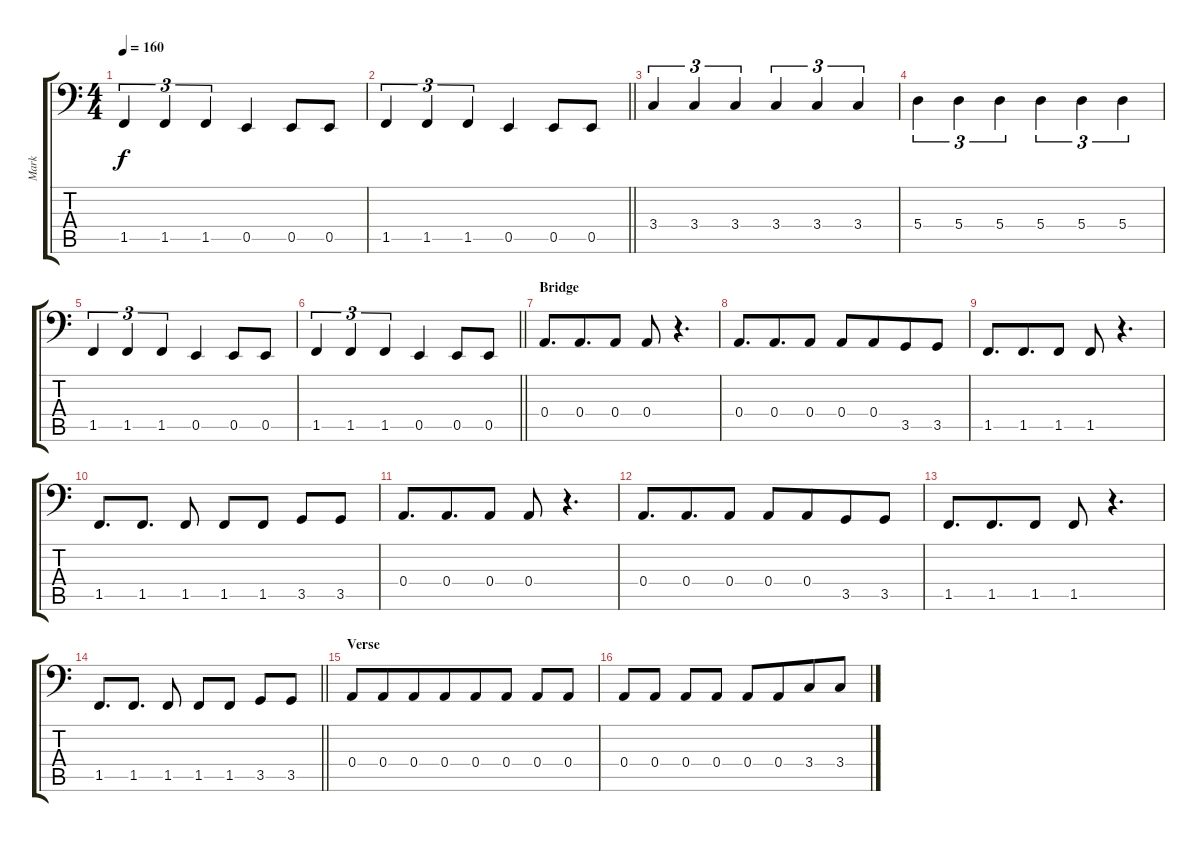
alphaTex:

\track ("Mark" "Mark") {instrument electricbassfinger}
\staff {score tabs}
\tuning (C3 G2 D2 A1 E1 B0) {hide}
\ts (4 4)
\tempo 160
\clef f4
\ks c
1.5.4{tu (3 2) dy f} 1.5.4{tu (3 2) beam merge} 1.5.4{tu (3 2) beam merge} 0.5.4{beam merge} 0.5.8 0.5.8 |
\barLineRight lightlight
1.5.4{tu (3 2)} 1.5.4{tu (3 2) beam merge} 1.5.4{tu (3 2) beam merge} 0.5.4{beam merge} 0.5.8 0.5.8 |
3.4.4{tu (3 2) beam merge} 3.4.4{tu (3 2)} 3.4.4{tu (3 2) beam merge} 3.4.4{tu (3 2)} 3.4.4{tu (3 2) beam merge} 3.4.4{tu (3 2)} |
5.4.4{tu (3 2)} 5.4.4{tu (3 2) beam merge} 5.4.4{tu (3 2) beam merge} 5.4.4{tu (3 2)} 5.4.4{tu (3 2)} 5.4.4{tu (3 2)} |
1.5.4{tu (3 2)} 1.5.4{tu (3 2) beam merge} 1.5.4{tu (3 2) beam merge} 0.5.4{beam merge} 0.5.8 0.5.8 |
\barLineRight lightlight
1.5.4{tu (3 2)} 1.5.4{tu (3 2) beam merge} 1.5.4{tu (3 2) beam merge} 0.5.4{beam merge} 0.5.8 0.5.8 |
\section ("" "Bridge")
0.4.8{d beam merge} 0.4.8{d beam merge} 0.4.8 0.4.8 r.4{d} |
0.4.8{d} 0.4.8{d beam merge} 0.4.8 0.4.8{beam merge} 0.4.8{beam merge} 3.5.8{beam merge} 3.5.8 |
1.5.8{d beam merge} 1.5.8{d beam merge} 1.5.8 1.5.8{beam merge} r.4{d} |
1.5.8{d} 1.5.8{d} 1.5.8 1.5.8 1.5.8 3.5.8 3.5.8 |
0.4.8{d beam merge} 0.4.8{d beam merge} 0.4.8 0.4.8 r.4{d} |
0.4.8{d} 0.4.8{d beam merge} 0.4.8 0.4.8{beam merge} 0.4.8{beam merge} 3.5.8{beam merge} 3.5.8 |
1.5.8{d beam merge} 1.5.8{d beam merge} 1.5.8 1.5.8{beam merge} r.4{d} |
\barLineRight lightlight
1.5.8{d} 1.5.8{d} 1.5.8 1.5.8 1.5.8 3.5.8 3.5.8 |
\section ("" "Verse")
0.4.8 0.4.8{beam merge} 0.4.8{beam merge} 0.4.8{beam merge} 0.4.8 0.4.8 0.4.8{beam merge} 0.4.8 |
0.4.8{beam merge} 0.4.8 0.4.8 0.4.8 0.4.8{beam merge} 0.4.8{beam merge} 3.4.8 3.4.8
